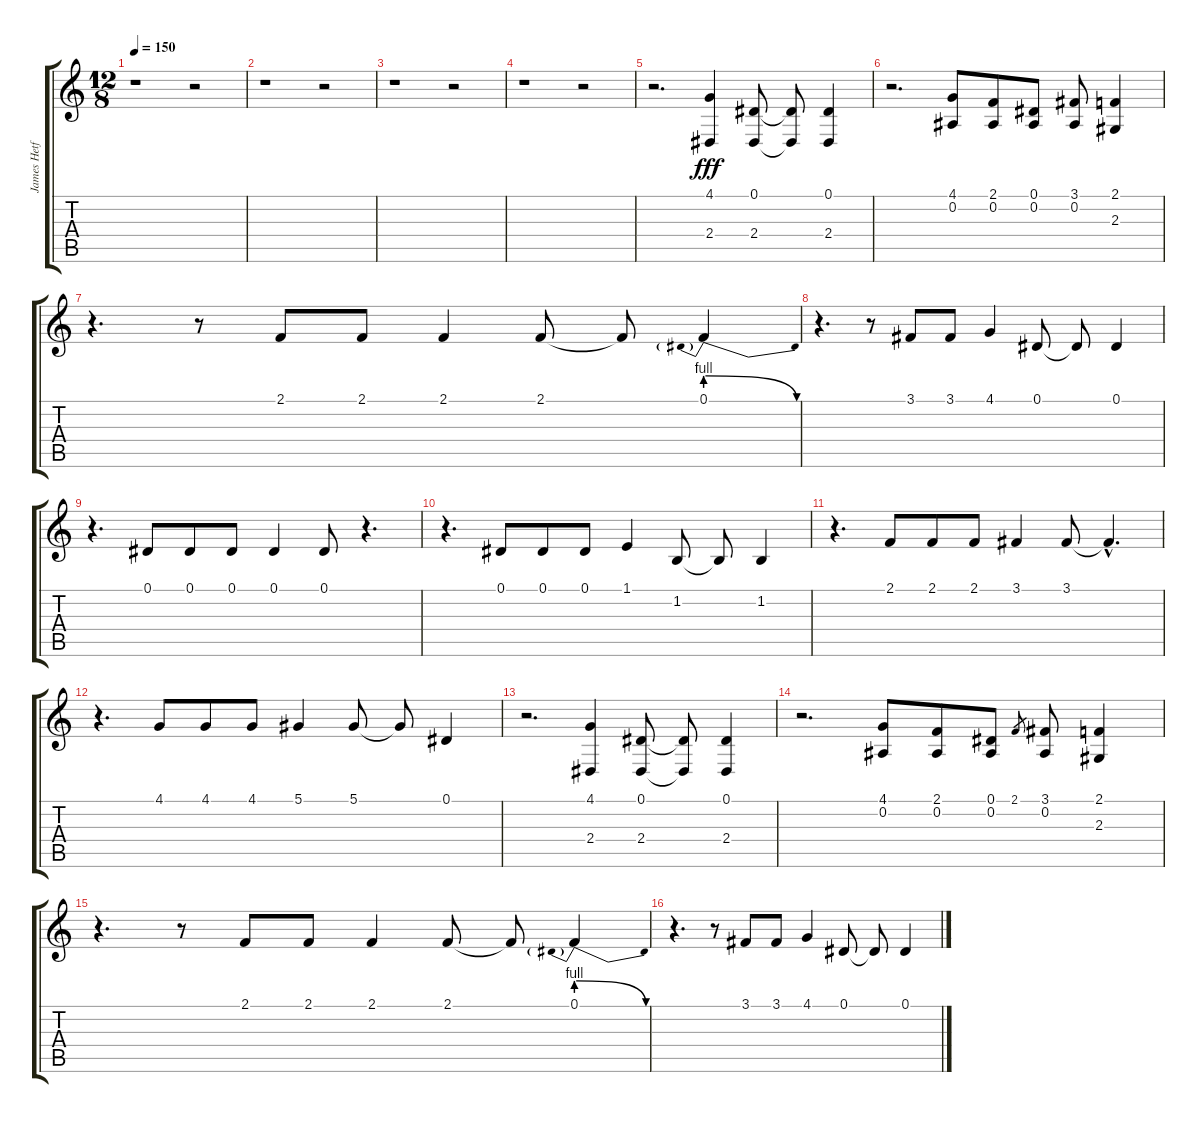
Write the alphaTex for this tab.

\track ("James Hetfield (Vocals) And Jason Newste" "James Hetf") {instrument cello}
\staff {score tabs}
\tuning (Eb4 Bb3 Gb3 Db3 Ab2 Eb2) {hide}
\ts (12 8)
\tempo 150
\clef g2
\ks c
r.1{dy fff} r.2 |
r.1 r.2 |
r.1 r.2 |
r.1 r.2 |
r.2{d} (4.1 2.4).4 (0.1 2.4).8 (0.1{t} 2.4{t}).8 (0.1 2.4).4 |
r.2{d} (4.1 0.2).8 (2.1 0.2).8 (0.1 0.2).8 (3.1 0.2).8 (2.1 2.3).4 |
r.4{d} r.8 2.1.8 2.1.8 2.1.4 2.1.8 2.1{t}.8 0.1{be (prebendrelease 0 4 60 0)}.4 |
r.4{d} r.8 3.1.8 3.1.8 4.1.4 0.1.8 0.1{t}.8 0.1.4 |
r.4{d} 0.1.8 0.1.8 0.1.8 0.1.4 0.1.8 r.4{d} |
r.4{d} 0.1.8 0.1.8 0.1.8 1.1.4 1.2.8 1.2{t}.8 1.2.4 |
r.4{d} 2.1.8 2.1.8 2.1.8 3.1.4 3.1.8 3.1{hac t}.4{d} |
r.4{d} 4.1.8 4.1.8 4.1.8 5.1.4 5.1.8 5.1{t}.8 0.1.4 |
r.2{d} (4.1 2.4).4 (0.1 2.4).8 (0.1{t} 2.4{t}).8 (0.1 2.4).4 |
r.2{d} (4.1 0.2).8 (2.1 0.2).8 (0.1 0.2).8 2.1.8{gr} (3.1 0.2).8 (2.1 2.3).4 |
r.4{d} r.8 2.1.8 2.1.8 2.1.4 2.1.8 2.1{t}.8 0.1{be (prebendrelease 0 4 60 0)}.4 |
r.4{d} r.8 3.1.8 3.1.8 4.1.4 0.1.8 0.1{t}.8 0.1.4
